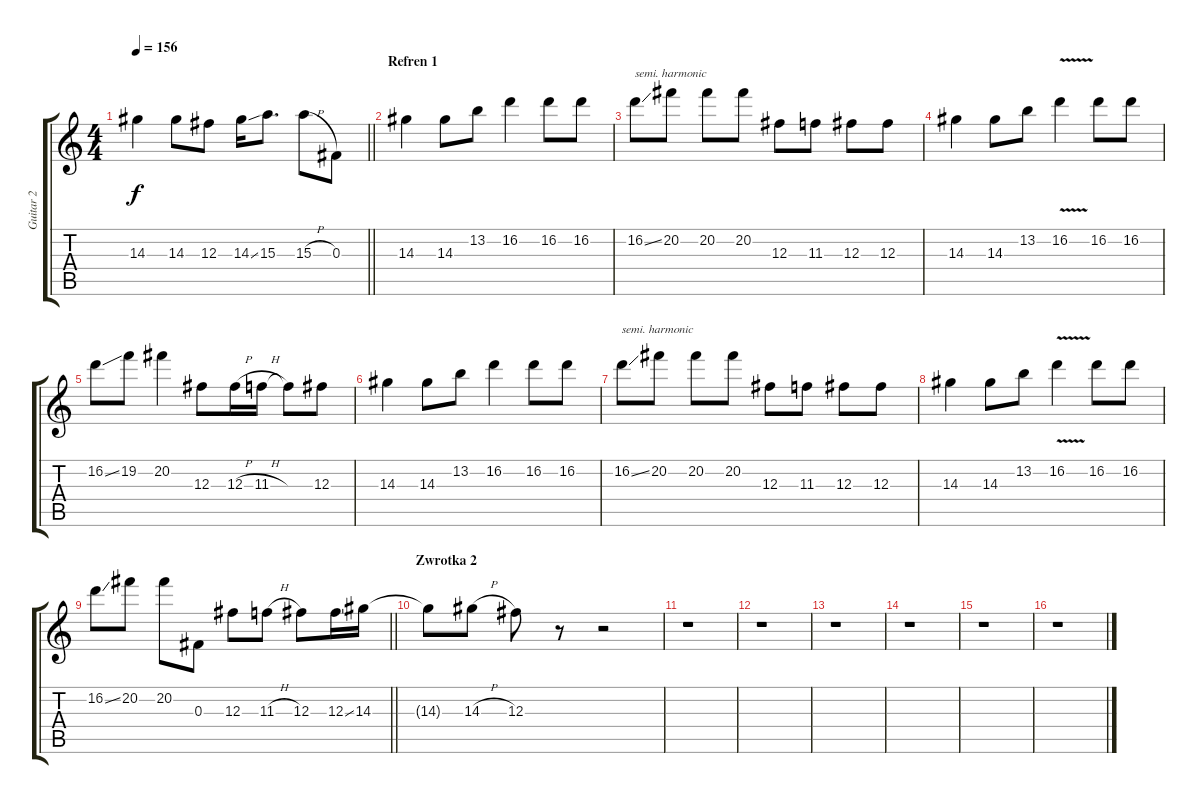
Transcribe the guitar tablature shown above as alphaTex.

\track ("Guitar 2" "Guitar 2") {instrument distortionguitar}
\staff {score tabs}
\tuning (Eb4 Bb3 Gb3 Db3 Ab2 Eb2) {hide}
\ts (4 4)
\tempo 156
\clef g2
\barLineRight lightlight
\ks c
14.3.4{dy f} 14.3.8 12.3.8 14.3{ss}.16 15.3.8{d} 15.3{h}.8 0.3.8 |
\section ("" "Refren 1")
14.3.4 14.3.8 13.2.8 16.2.4 16.2.8 16.2.8 |
16.2{ss}.8{txt "semi. harmonic"} 20.2.8 20.2.8 20.2.8 12.3.8 11.3.8 12.3.8 12.3.8 |
14.3.4 14.3.8 13.2.8 16.2{v}.4 16.2.8 16.2.8 |
16.2{ss}.8 19.2.8 20.2.4 12.3.8 12.3{h}.16 11.3{h}.16 11.3{t}.8 12.3.8 |
14.3.4 14.3.8 13.2.8 16.2.4 16.2.8 16.2.8 |
16.2{ss}.8{txt "semi. harmonic"} 20.2.8 20.2.8 20.2.8 12.3.8 11.3.8 12.3.8 12.3.8 |
14.3.4 14.3.8 13.2.8 16.2{v}.4 16.2.8 16.2.8 |
\barLineRight lightlight
16.2{ss}.8 20.2.8 20.2.8 0.3.8 12.3.8 11.3{h}.8 12.3.8 12.3{ss}.16 14.3.16 |
\section ("" "Zwrotka 2")
14.3{t}.8 14.3{h}.8 12.3.8 r.8 r.2 |
r.1 |
r.1 |
r.1 |
r.1 |
r.1 |
r.1
